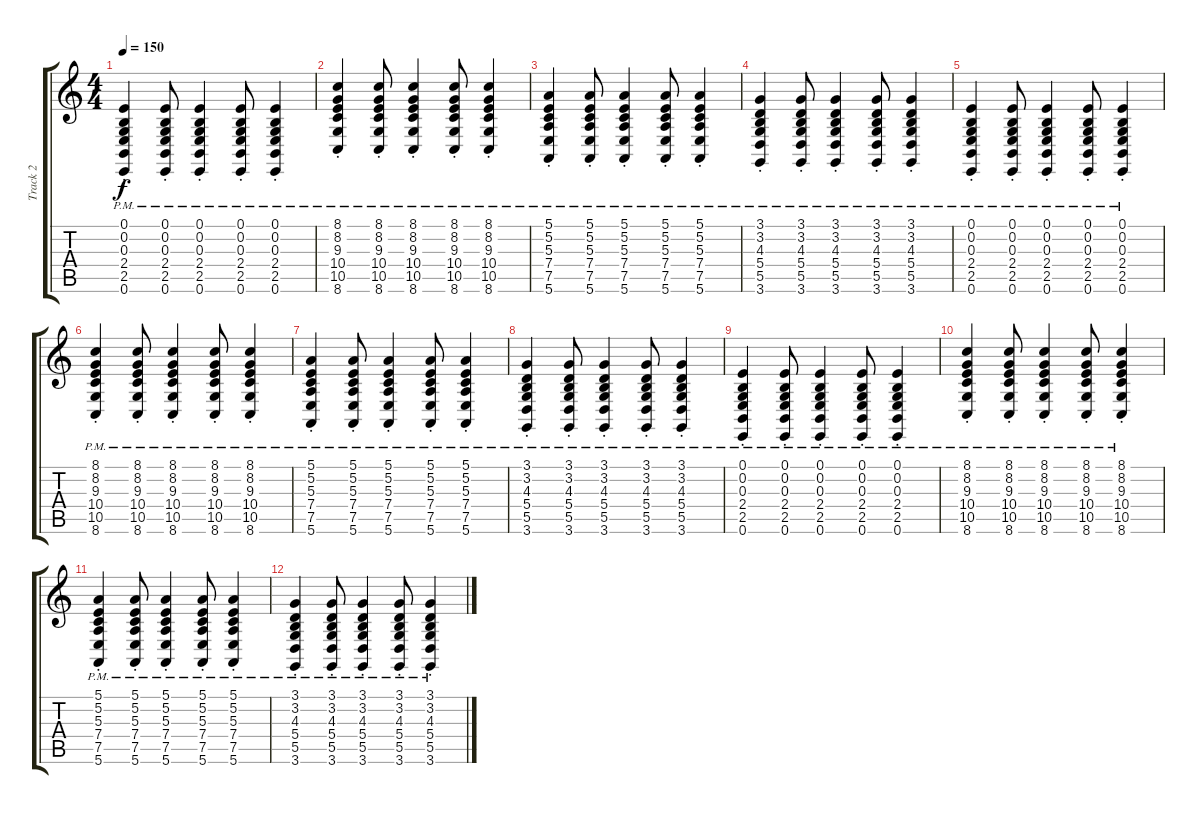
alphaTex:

\track ("Track 2" "Track 2") {instrument tangoaccordion}
\staff {score tabs}
\tuning (E4 B3 G3 D3 A2 E2) {hide}
\ts (4 4)
\tempo 150
\clef g2
\ks c
(0.1{pm st} 0.2{pm st} 0.3{pm st} 2.4{pm st} 2.5{pm st} 0.6{pm st}).4{dy f} (0.1{pm st} 0.2{pm st} 0.3{pm st} 2.4{pm st} 2.5{pm st} 0.6{pm st}).8 (0.1{pm st} 0.2{pm st} 0.3{pm st} 2.4{pm st} 2.5{pm st} 0.6{pm st}).4 (0.1{pm st} 0.2{pm st} 0.3{pm st} 2.4{pm st} 2.5{pm st} 0.6{pm st}).8 (0.1{pm st} 0.2{pm st} 0.3{pm st} 2.4{pm st} 2.5{pm st} 0.6{pm st}).4 |
(8.1{pm st} 8.2{pm st} 9.3{pm st} 10.4{pm st} 10.5{pm st} 8.6{pm st}).4 (8.1{pm st} 8.2{pm st} 9.3{pm st} 10.4{pm st} 10.5{pm st} 8.6{pm st}).8 (8.1{pm st} 8.2{pm st} 9.3{pm st} 10.4{pm st} 10.5{pm st} 8.6{pm st}).4 (8.1{pm st} 8.2{pm st} 9.3{pm st} 10.4{pm st} 10.5{pm st} 8.6{pm st}).8 (8.1{pm st} 8.2{pm st} 9.3{pm st} 10.4{pm st} 10.5{pm st} 8.6{pm st}).4 |
(5.1{pm st} 5.2{pm st} 5.3{pm st} 7.4{pm st} 7.5{pm st} 5.6{pm st}).4 (5.1{pm st} 5.2{pm st} 5.3{pm st} 7.4{pm st} 7.5{pm st} 5.6{pm st}).8 (5.1{pm st} 5.2{pm st} 5.3{pm st} 7.4{pm st} 7.5{pm st} 5.6{pm st}).4 (5.1{pm st} 5.2{pm st} 5.3{pm st} 7.4{pm st} 7.5{pm st} 5.6{pm st}).8 (5.1{pm st} 5.2{pm st} 5.3{pm st} 7.4{pm st} 7.5{pm st} 5.6{pm st}).4 |
(3.1{pm st} 3.2{pm st} 4.3{pm st} 5.4{pm st} 5.5{pm st} 3.6{pm st}).4 (3.1{pm st} 3.2{pm st} 4.3{pm st} 5.4{pm st} 5.5{pm st} 3.6{pm st}).8 (3.1{pm st} 3.2{pm st} 4.3{pm st} 5.4{pm st} 5.5{pm st} 3.6{pm st}).4 (3.1{pm st} 3.2{pm st} 4.3{pm st} 5.4{pm st} 5.5{pm st} 3.6{pm st}).8 (3.1{pm st} 3.2{pm st} 4.3{pm st} 5.4{pm st} 5.5{pm st} 3.6{pm st}).4 |
(0.1{pm st} 0.2{pm st} 0.3{pm st} 2.4{pm st} 2.5{pm st} 0.6{pm st}).4 (0.1{pm st} 0.2{pm st} 0.3{pm st} 2.4{pm st} 2.5{pm st} 0.6{pm st}).8 (0.1{pm st} 0.2{pm st} 0.3{pm st} 2.4{pm st} 2.5{pm st} 0.6{pm st}).4 (0.1{pm st} 0.2{pm st} 0.3{pm st} 2.4{pm st} 2.5{pm st} 0.6{pm st}).8 (0.1{pm st} 0.2{pm st} 0.3{pm st} 2.4{pm st} 2.5{pm st} 0.6{pm st}).4 |
(8.1{pm st} 8.2{pm st} 9.3{pm st} 10.4{pm st} 10.5{pm st} 8.6{pm st}).4 (8.1{pm st} 8.2{pm st} 9.3{pm st} 10.4{pm st} 10.5{pm st} 8.6{pm st}).8 (8.1{pm st} 8.2{pm st} 9.3{pm st} 10.4{pm st} 10.5{pm st} 8.6{pm st}).4 (8.1{pm st} 8.2{pm st} 9.3{pm st} 10.4{pm st} 10.5{pm st} 8.6{pm st}).8 (8.1{pm st} 8.2{pm st} 9.3{pm st} 10.4{pm st} 10.5{pm st} 8.6{pm st}).4 |
(5.1{pm st} 5.2{pm st} 5.3{pm st} 7.4{pm st} 7.5{pm st} 5.6{pm st}).4 (5.1{pm st} 5.2{pm st} 5.3{pm st} 7.4{pm st} 7.5{pm st} 5.6{pm st}).8 (5.1{pm st} 5.2{pm st} 5.3{pm st} 7.4{pm st} 7.5{pm st} 5.6{pm st}).4 (5.1{pm st} 5.2{pm st} 5.3{pm st} 7.4{pm st} 7.5{pm st} 5.6{pm st}).8 (5.1{pm st} 5.2{pm st} 5.3{pm st} 7.4{pm st} 7.5{pm st} 5.6{pm st}).4 |
(3.1{pm st} 3.2{pm st} 4.3{pm st} 5.4{pm st} 5.5{pm st} 3.6{pm st}).4 (3.1{pm st} 3.2{pm st} 4.3{pm st} 5.4{pm st} 5.5{pm st} 3.6{pm st}).8 (3.1{pm st} 3.2{pm st} 4.3{pm st} 5.4{pm st} 5.5{pm st} 3.6{pm st}).4 (3.1{pm st} 3.2{pm st} 4.3{pm st} 5.4{pm st} 5.5{pm st} 3.6{pm st}).8 (3.1{pm st} 3.2{pm st} 4.3{pm st} 5.4{pm st} 5.5{pm st} 3.6{pm st}).4 |
(0.1{pm st} 0.2{pm st} 0.3{pm st} 2.4{pm st} 2.5{pm st} 0.6{pm st}).4 (0.1{pm st} 0.2{pm st} 0.3{pm st} 2.4{pm st} 2.5{pm st} 0.6{pm st}).8 (0.1{pm st} 0.2{pm st} 0.3{pm st} 2.4{pm st} 2.5{pm st} 0.6{pm st}).4 (0.1{pm st} 0.2{pm st} 0.3{pm st} 2.4{pm st} 2.5{pm st} 0.6{pm st}).8 (0.1{pm st} 0.2{pm st} 0.3{pm st} 2.4{pm st} 2.5{pm st} 0.6{pm st}).4 |
(8.1{pm st} 8.2{pm st} 9.3{pm st} 10.4{pm st} 10.5{pm st} 8.6{pm st}).4 (8.1{pm st} 8.2{pm st} 9.3{pm st} 10.4{pm st} 10.5{pm st} 8.6{pm st}).8 (8.1{pm st} 8.2{pm st} 9.3{pm st} 10.4{pm st} 10.5{pm st} 8.6{pm st}).4 (8.1{pm st} 8.2{pm st} 9.3{pm st} 10.4{pm st} 10.5{pm st} 8.6{pm st}).8 (8.1{pm st} 8.2{pm st} 9.3{pm st} 10.4{pm st} 10.5{pm st} 8.6{pm st}).4 |
(5.1{pm st} 5.2{pm st} 5.3{pm st} 7.4{pm st} 7.5{pm st} 5.6{pm st}).4 (5.1{pm st} 5.2{pm st} 5.3{pm st} 7.4{pm st} 7.5{pm st} 5.6{pm st}).8 (5.1{pm st} 5.2{pm st} 5.3{pm st} 7.4{pm st} 7.5{pm st} 5.6{pm st}).4 (5.1{pm st} 5.2{pm st} 5.3{pm st} 7.4{pm st} 7.5{pm st} 5.6{pm st}).8 (5.1{pm st} 5.2{pm st} 5.3{pm st} 7.4{pm st} 7.5{pm st} 5.6{pm st}).4 |
(3.1{pm st} 3.2{pm st} 4.3{pm st} 5.4{pm st} 5.5{pm st} 3.6{pm st}).4 (3.1{pm st} 3.2{pm st} 4.3{pm st} 5.4{pm st} 5.5{pm st} 3.6{pm st}).8 (3.1{pm st} 3.2{pm st} 4.3{pm st} 5.4{pm st} 5.5{pm st} 3.6{pm st}).4 (3.1{pm st} 3.2{pm st} 4.3{pm st} 5.4{pm st} 5.5{pm st} 3.6{pm st}).8 (3.1{pm st} 3.2{pm st} 4.3{pm st} 5.4{pm st} 5.5{pm st} 3.6{pm st}).4
